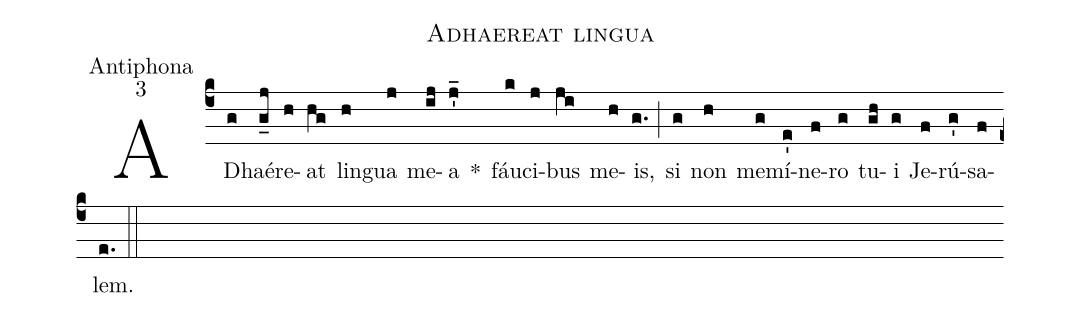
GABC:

name:Adhaereat lingua;
office-part:Antiphona;
mode:3;
%%
(c4) AD(g)haé(g_j)re(h)at(hg) lin(h)gua(j) me(ij)a(j'_) *() fáu(k)ci(j)bus(ji) me(h)is,(g.) (;) si(g) non(h) me(g)mí(e')ne(f)ro(g) tu(gh)i(g) Je(f)rú(g')sa(f)lem.(e.) (::)
